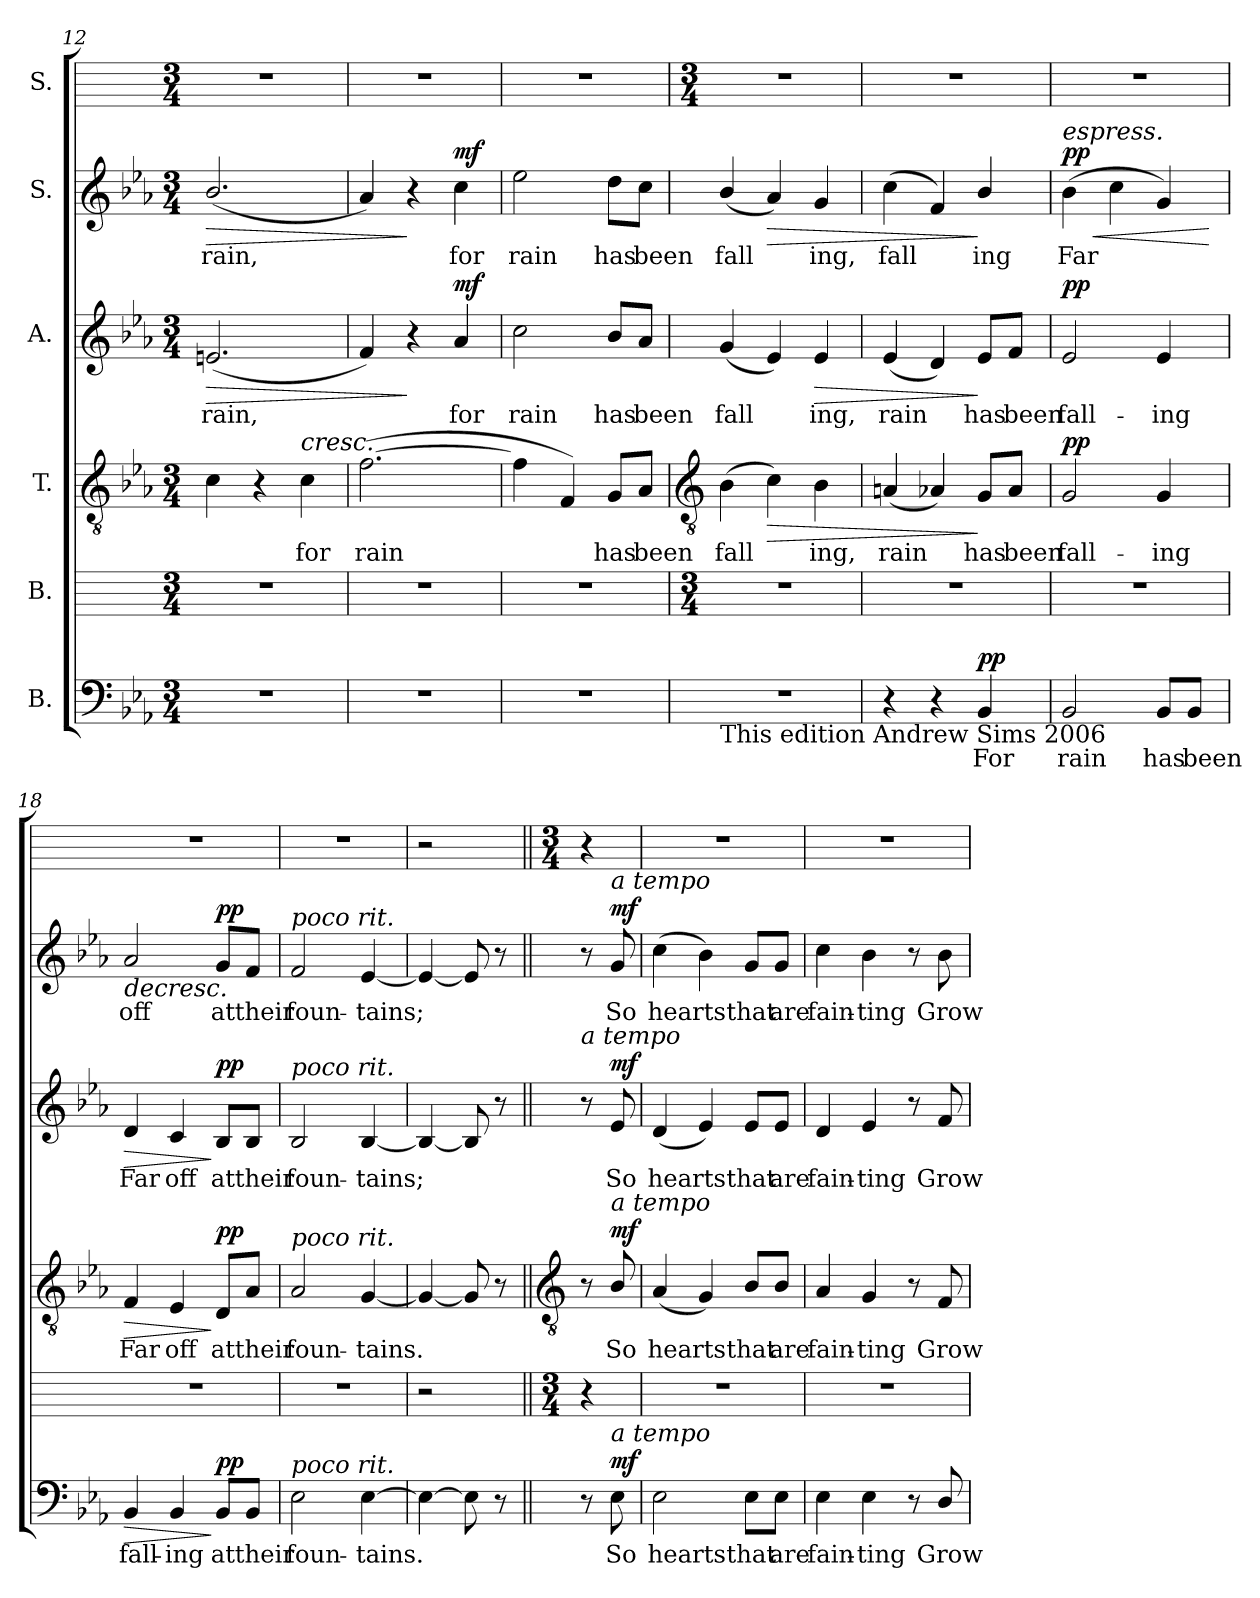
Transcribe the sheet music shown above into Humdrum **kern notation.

**kern	**text	**dynam	**kern	**kern	**text	**dynam	**kern	**text	**dynam	**kern	**text	**dynam	**kern
*part6	*part6	*part6	*part5	*part4	*part4	*part4	*part3	*part3	*part3	*part2	*part2	*part2	*part1
*staff6	*staff6	*staff6	*staff5	*staff4	*staff4	*staff4	*staff3	*staff3	*staff3	*staff2	*staff2	*staff2	*staff1
*I"B.	*	*	*I"B.	*I"T.	*	*	*I"A.	*	*	*I"S.	*	*	*I"S.
*clefF4	*	*	*	*clefGv2	*	*	*clefG2	*	*	*clefG2	*	*	*
*k[b-e-a-]	*	*	*	*k[b-e-a-]	*	*	*k[b-e-a-]	*	*	*k[b-e-a-]	*	*	*
*E-:	*	*	*	*E-:	*	*	*E-:	*	*	*E-:	*	*	*
*M3/4	*	*	*M3/4	*M3/4	*	*	*M3/4	*	*	*M3/4	*	*	*M3/4
=12	=12	=12	=12	=12	=12	=12	=12	=12	=12	=12	=12	=12	=12
!LO:N:vis=1	!	!	!	!	!	!	!	!LO:LY:b	!LO:HP:b	!	!LO:LY:b	!LO:HP:b	!
2.r	.	.	2.r	4c	.	.	(<2.en	rain,	>	(<2.b-/	rain,	>	2.r
.	.	.	.	4r	.	.	.	.	.	.	.	.	.
!	!	!	!	!LO:TX:a:i:t=cresc.	!	!	!	!	!	!	!	!	!
!	!	!	!	!	!LO:LY:b	!	!	!	!	!	!	!	!
.	.	.	.	4c	for	.	.	.	.	.	.	.	.
=13	=13	=13	=13	=13	=13	=13	=13	=13	=13	=13	=13	=13	=13
!LO:N:vis=1	!	!	!	!	!LO:LY:b	!	!	!	!	!	!	!	!
2.r	.	.	2.r	(>[2.f	rain	.	4f)	.	.	4a-)	.	.	2.r
.	.	.	.	.	.	.	4r	.	]	4r	.	]	.
!	!	!	!	!	!	!	!	!LO:LY:b	!LO:DY:b	!	!LO:LY:b	!LO:DY:a	!
.	.	.	.	.	.	.	4a-	for	mf	4cc	for	mf	.
=14	=14	=14	=14	=14	=14	=14	=14	=14	=14	=14	=14	=14	=14
!LO:N:vis=1	!	!	!	!	!	!	!	!LO:LY:b	!	!	!LO:LY:b	!	!
2.r	.	.	2.r	4f]	.	.	2cc	rain	.	2ee-	rain	.	2.r
.	.	.	.	4F)	.	.	.	.	.	.	.	.	.
!	!	!	!	!	!LO:LY:b	!	!	!LO:LY:b	!	!	!LO:LY:b	!	!
.	.	.	.	8GL	has	.	8b-L	has	.	8ddL	has	.	.
!	!	!	!	!	!LO:LY:b	!	!	!LO:LY:b	!	!	!LO:LY:b	!	!
.	.	.	.	8A-J	been	.	8a-J	been	.	8ccJ	been	.	.
!!LO:LB:g=z
=15	=15	=15	=15	=15	=15	=15	=15	=15	=15	=15	=15	=15	=15
*	*	*	*	*clefGv2	*	*	*	*	*	*	*	*	*
*	*	*	*M3/4	*	*	*	*	*	*	*	*	*	*M3/4
!LO:TX:b:t=This edition  Andrew Sims 2006	!	!	!	!	!	!	!	!	!	!	!	!	!
!LO:N:vis=1	!	!	!	!	!LO:LY:b	!	!	!LO:LY:b	!	!	!LO:LY:b	!	!
2.r	.	.	2.r	(>4B-	fall	.	(<4g	fall	.	(<4b-/	fall	.	2.r
!	!	!	!	!	!	!LO:HP:b	!	!	!	!	!	!LO:HP:b	!
.	.	.	.	4c)	.	>	4e-)	.	.	4a-)	.	>	.
!	!	!	!	!	!LO:LY:b	!	!	!LO:LY:b	!LO:HP:b	!	!LO:LY:b	!	!
.	.	.	.	4B-	ing,	.	4e-	ing,	>	4g	ing,	.	.
=16	=16	=16	=16	=16	=16	=16	=16	=16	=16	=16	=16	=16	=16
!	!	!	!	!	!LO:LY:b	!	!	!LO:LY:b	!	!	!LO:LY:b	!	!
4r	.	.	2.r	(<4An	rain	.	(<4e-	rain	.	(<4cc	fall	.	2.r
4r	.	.	.	4A-X)	.	.	4d)	.	.	4f)	.	.	.
!	!LO:LY:b	!LO:DY:a	!	!	!LO:LY:b	!	!	!LO:LY:b	!	!	!LO:LY:b	!	!
4BB-	For	pp	.	8GL	has	]	8e-L	has	]	4b-/	ing	]	.
!	!	!	!	!	!LO:LY:b	!	!	!LO:LY:b	!	!	!	!	!
.	.	.	.	8A-J	been	.	8fJ	been	.	.	.	.	.
=17	=17	=17	=17	=17	=17	=17	=17	=17	=17	=17	=17	=17	=17
!	!	!	!	!	!	!	!	!	!	!LO:TX:a:i:t=espress.	!	!	!
!	!LO:LY:b	!	!	!	!LO:LY:b	!LO:DY:a	!	!LO:LY:b	!LO:DY:a	!	!LO:LY:b	!LO:HP:b	!
!	!	!	!	!	!	!	!	!	!	!	!	!LO:DY:n=1:a	!
2BB-	rain	.	2.r	2G	fall-	pp	2e-	fall-	pp	(>4b-	Far	< pp	2.r
.	.	.	.	.	.	.	.	.	.	4cc	.	.	.
!	!LO:LY:b	!	!	!	!LO:LY:b	!	!	!LO:LY:b	!	!	!	!	!
8BB-L	has	.	.	4G	-ing	.	4e-	-ing	.	4g)	.	.	.
!	!LO:LY:b	!	!	!	!	!	!	!	!	!	!	!	!
8BB-J	been	.	.	.	.	.	.	.	.	.	.	.	.
.	.	.	.	.	.	.	.	.	.	.	.	[	.
=18	=18	=18	=18	=18	=18	=18	=18	=18	=18	=18	=18	=18	=18
!	!LO:LY:b	!LO:HP:b	!	!	!LO:LY:b	!LO:HP:b	!	!LO:LY:b	!LO:HP:b	!	!LO:LY:b	!LO:HP:b	!
4BB-	fall-	>	2.r	4F	Far	>	4d	Far	>	2a-	off	>	2.r
!	!LO:LY:b	!	!	!	!LO:LY:b	!	!	!LO:LY:b	!	!	!	!	!
4BB-	-ing	.	.	4E-	off	.	4c	off	.	.	.	.	.
!	!LO:LY:b	!LO:DY:n=1:a	!	!	!LO:LY:b	!LO:DY:n=1:a	!	!LO:LY:b	!LO:DY:n=1:a	!	!LO:LY:b	!LO:DY:a	!
8BB-L	at	] pp	.	8DL	at	] pp	8B-L	at	] pp	8gL	at	pp	.
!	!LO:LY:b	!	!	!	!LO:LY:b	!	!	!LO:LY:b	!	!	!LO:LY:b	!	!
8BB-J	their	.	.	8A-J	their	.	8B-J	their	.	8fJ	their	]	.
=19	=19	=19	=19	=19	=19	=19	=19	=19	=19	=19	=19	=19	=19
!	!	!	!	!	!	!	!	!	!	!LO:TX:a:i:t=poco rit.	!	!	!
!	!	!	!	!	!	!	!LO:TX:a:i:t=poco rit.	!	!	!	!	!	!
!	!	!	!	!LO:TX:a:i:t=poco rit.	!	!	!	!	!	!	!	!	!
!LO:TX:a:i:t=poco rit.	!	!	!	!	!	!	!	!	!	!	!	!	!
!	!LO:LY:b	!	!	!	!LO:LY:b	!	!	!LO:LY:b	!	!	!LO:LY:b	!	!
2E-	foun-	.	2.r	2A-	foun-	.	2B-	foun-	.	2f	foun-	.	2.r
!	!LO:LY:b	!	!	!	!LO:LY:b	!	!	!LO:LY:b	!	!	!LO:LY:b	!	!
[4E-	-tains.	.	.	[4G	-tains.	.	[4B-	-tains;	.	[4e-	-tains;	.	.
=20	=20	=20	=20	=20	=20	=20	=20	=20	=20	=20	=20	=20	=20
4E-_	.	.	2r	4G_	.	.	4B-_	.	.	4e-_	.	.	2r
8E-]	.	.	.	8G]	.	.	8B-]	.	.	8e-]	.	.	.
8r	.	.	.	8r	.	.	8r	.	.	8r	.	.	.
!!LO:LB:g=z
=21||	=21||	=21||	=21||	=21||	=21||	=21||	=21||	=21||	=21||	=21||	=21||	=21||	=21||
*	*	*	*	*clefGv2	*	*	*	*	*	*	*	*	*
*	*	*	*M3/4	*	*	*	*	*	*	*	*	*	*M3/4
!	!	!	!	!	!	!	!LO:TX:a:i:t=a tempo	!	!	!	!	!	!
8r	.	.	4r	8r	.	.	8r	.	.	8r	.	.	4r
!	!	!	!	!	!	!	!	!	!	!LO:TX:a:i:t=a tempo	!	!	!
!	!	!	!	!LO:TX:a:i:t=a tempo	!	!	!	!	!	!	!	!	!
!LO:TX:a:i:t=a tempo	!	!	!	!	!	!	!	!	!	!	!	!	!
!	!LO:LY:b	!LO:DY:b	!	!	!LO:LY:b	!LO:DY:b	!	!LO:LY:b	!LO:DY:b	!	!LO:LY:b	!LO:DY:b	!
8E-	So	mf	.	8B-/	So	mf	8e-	So	mf	8g	So	mf	.
=22	=22	=22	=22	=22	=22	=22	=22	=22	=22	=22	=22	=22	=22
!	!LO:LY:b	!	!	!	!LO:LY:b	!	!	!LO:LY:b	!	!	!LO:LY:b	!	!
2E-	hearts	.	2.r	(<4A-	hearts	.	(<4d	hearts	.	(>4cc	hearts	.	2.r
.	.	.	.	4G)	.	.	4e-)	.	.	4b-)	.	.	.
!	!LO:LY:b	!	!	!	!LO:LY:b	!	!	!LO:LY:b	!	!	!LO:LY:b	!	!
8E-L	that	.	.	8B-/L	that	.	8e-L	that	.	8gL	that	.	.
!	!LO:LY:b	!	!	!	!LO:LY:b	!	!	!LO:LY:b	!	!	!LO:LY:b	!	!
8E-J	are	.	.	8B-/J	are	.	8e-J	are	.	8gJ	are	.	.
=23	=23	=23	=23	=23	=23	=23	=23	=23	=23	=23	=23	=23	=23
!	!LO:LY:b	!	!	!	!LO:LY:b	!	!	!LO:LY:b	!	!	!LO:LY:b	!	!
4E-	fain-	.	2.r	4A-	fain-	.	4d	fain-	.	4cc	fain-	.	2.r
!	!LO:LY:b	!	!	!	!LO:LY:b	!	!	!LO:LY:b	!	!	!LO:LY:b	!	!
4E-	-ting	.	.	4G	-ting	.	4e-	-ting	.	4b-	-ting	.	.
8r	.	.	.	8r	.	.	8r	.	.	8r	.	.	.
!	!LO:LY:b	!	!	!	!LO:LY:b	!	!	!LO:LY:b	!	!	!LO:LY:b	!	!
8D/	Grow	.	.	8F	Grow	.	8f	Grow	.	8b-	Grow	.	.
=	=	=	=	=	=	=	=	=	=	=	=	=	=
*-	*-	*-	*-	*-	*-	*-	*-	*-	*-	*-	*-	*-	*-
